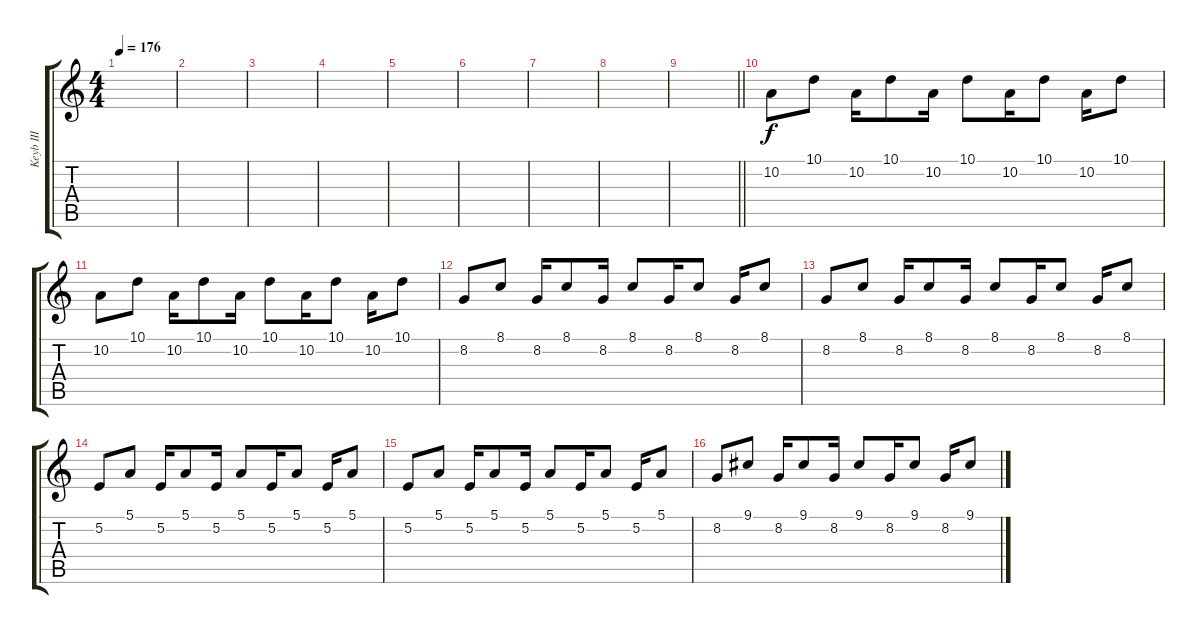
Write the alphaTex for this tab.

\track ("Keyb III" "Keyb III") {instrument lead2sawtooth}
\staff {score tabs}
\tuning (E4 B3 G3 D3 A2 E2) {hide}
\ts (4 4)
\tempo 176
\clef g2
\ks c
|
|
|
|
|
|
|
|
\barLineRight lightlight
|
10.2.8{volume 7} 10.1.8 10.2.16 10.1.8 10.2.16 10.1.8 10.2.16 10.1.8 10.2.16 10.1.8 |
10.2.8 10.1.8 10.2.16 10.1.8 10.2.16 10.1.8 10.2.16 10.1.8 10.2.16 10.1.8 |
8.2.8 8.1.8 8.2.16 8.1.8 8.2.16 8.1.8 8.2.16 8.1.8 8.2.16 8.1.8 |
8.2.8 8.1.8 8.2.16 8.1.8 8.2.16 8.1.8 8.2.16 8.1.8 8.2.16 8.1.8 |
5.2.8 5.1.8 5.2.16 5.1.8 5.2.16 5.1.8 5.2.16 5.1.8 5.2.16 5.1.8 |
5.2.8 5.1.8 5.2.16 5.1.8 5.2.16 5.1.8 5.2.16 5.1.8 5.2.16 5.1.8 |
8.2.8 9.1.8 8.2.16 9.1.8 8.2.16 9.1.8 8.2.16 9.1.8 8.2.16 9.1.8
